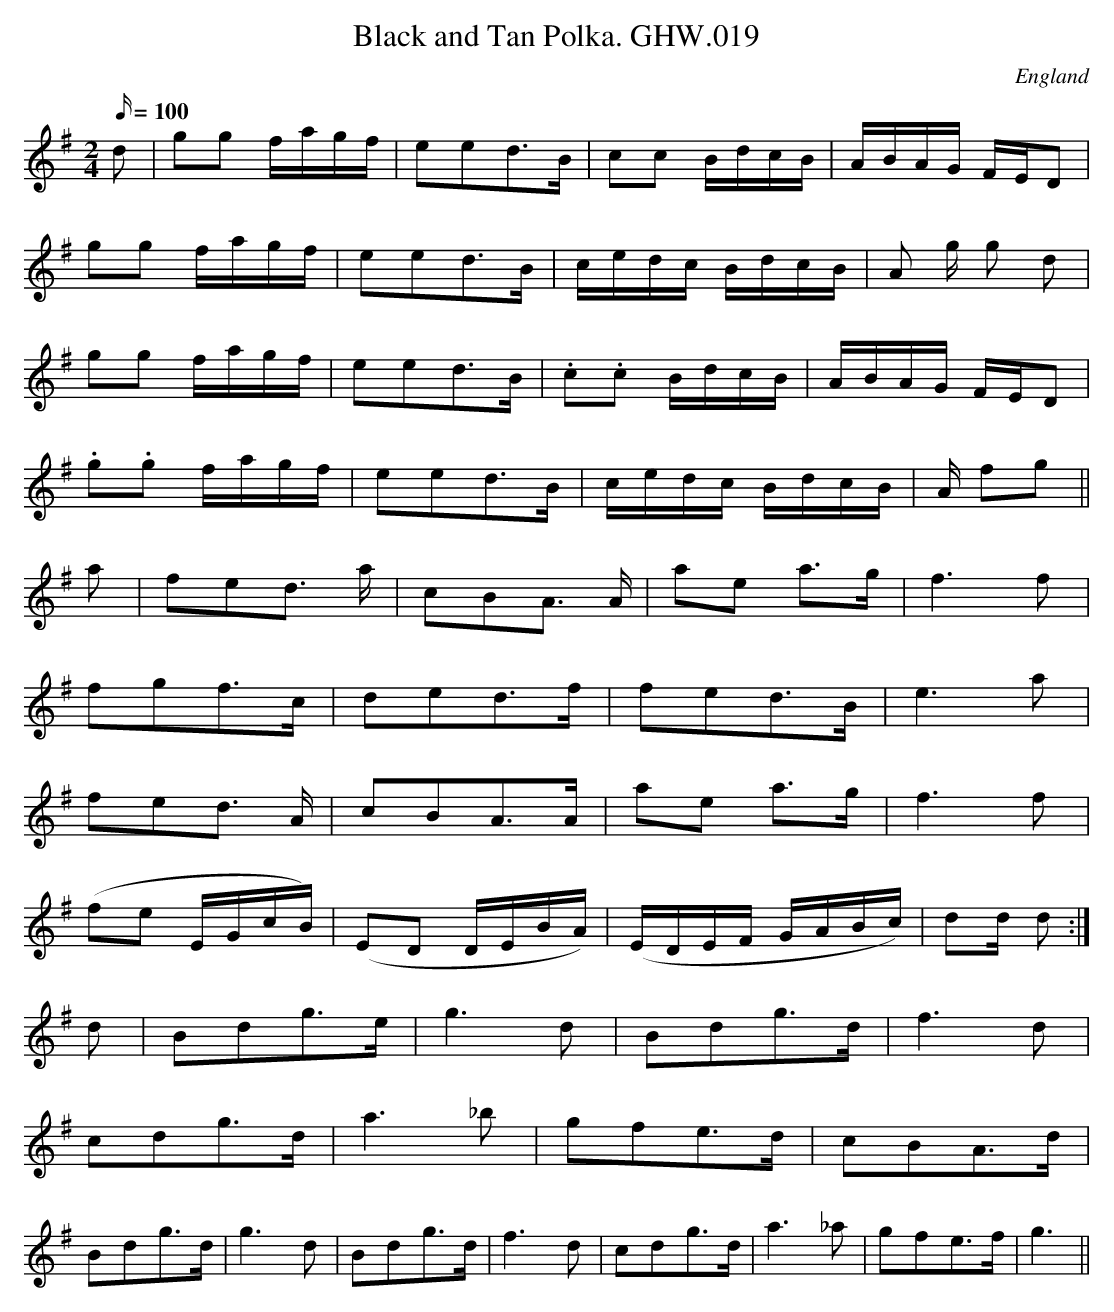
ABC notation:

X:1
T:Black and Tan Polka. GHW.019
M:2/4
L:1/16
Q:100
O:England
K:G
d2|g2g2 fagf|e2e2d3B|c2c2 BdcB|ABAG FED2|!g2g2 fagf|e2e2d3B|cedc BdcB|A2
g
2g2 d2|!
g2g2 fagf|e2e2d3B|.c2.c2 BdcB|ABAG FED2|!.g2.g2 fagf|e2e2d3B|cedc BdcB|A
2
f2g2||!
a2|f2e2d3 a|c2B2A3 A|a2e2 a3g|f6 f2|!f2g2f3c|d2e2d3f|f2e2d3B|e6 a2|!
f2e2d3 A|c2B2A3A|a2e2 a3g|f6 f2|!(f2e2 EGcB)|(E2D2 DEBA)|(EDEF GABc)|d2d
2
d2:|!
d2|B2d2g3e|g6 d2|B2d2g3d|f6 d2|!c2d2g3d|a6 _b2|g2f2e3d|c2B2A3d|!
B2d2g3d|g6 d2|B2d2g3d|f6 d2|c2d2g3d|a6 _a2|g2f2e3f|g6||
